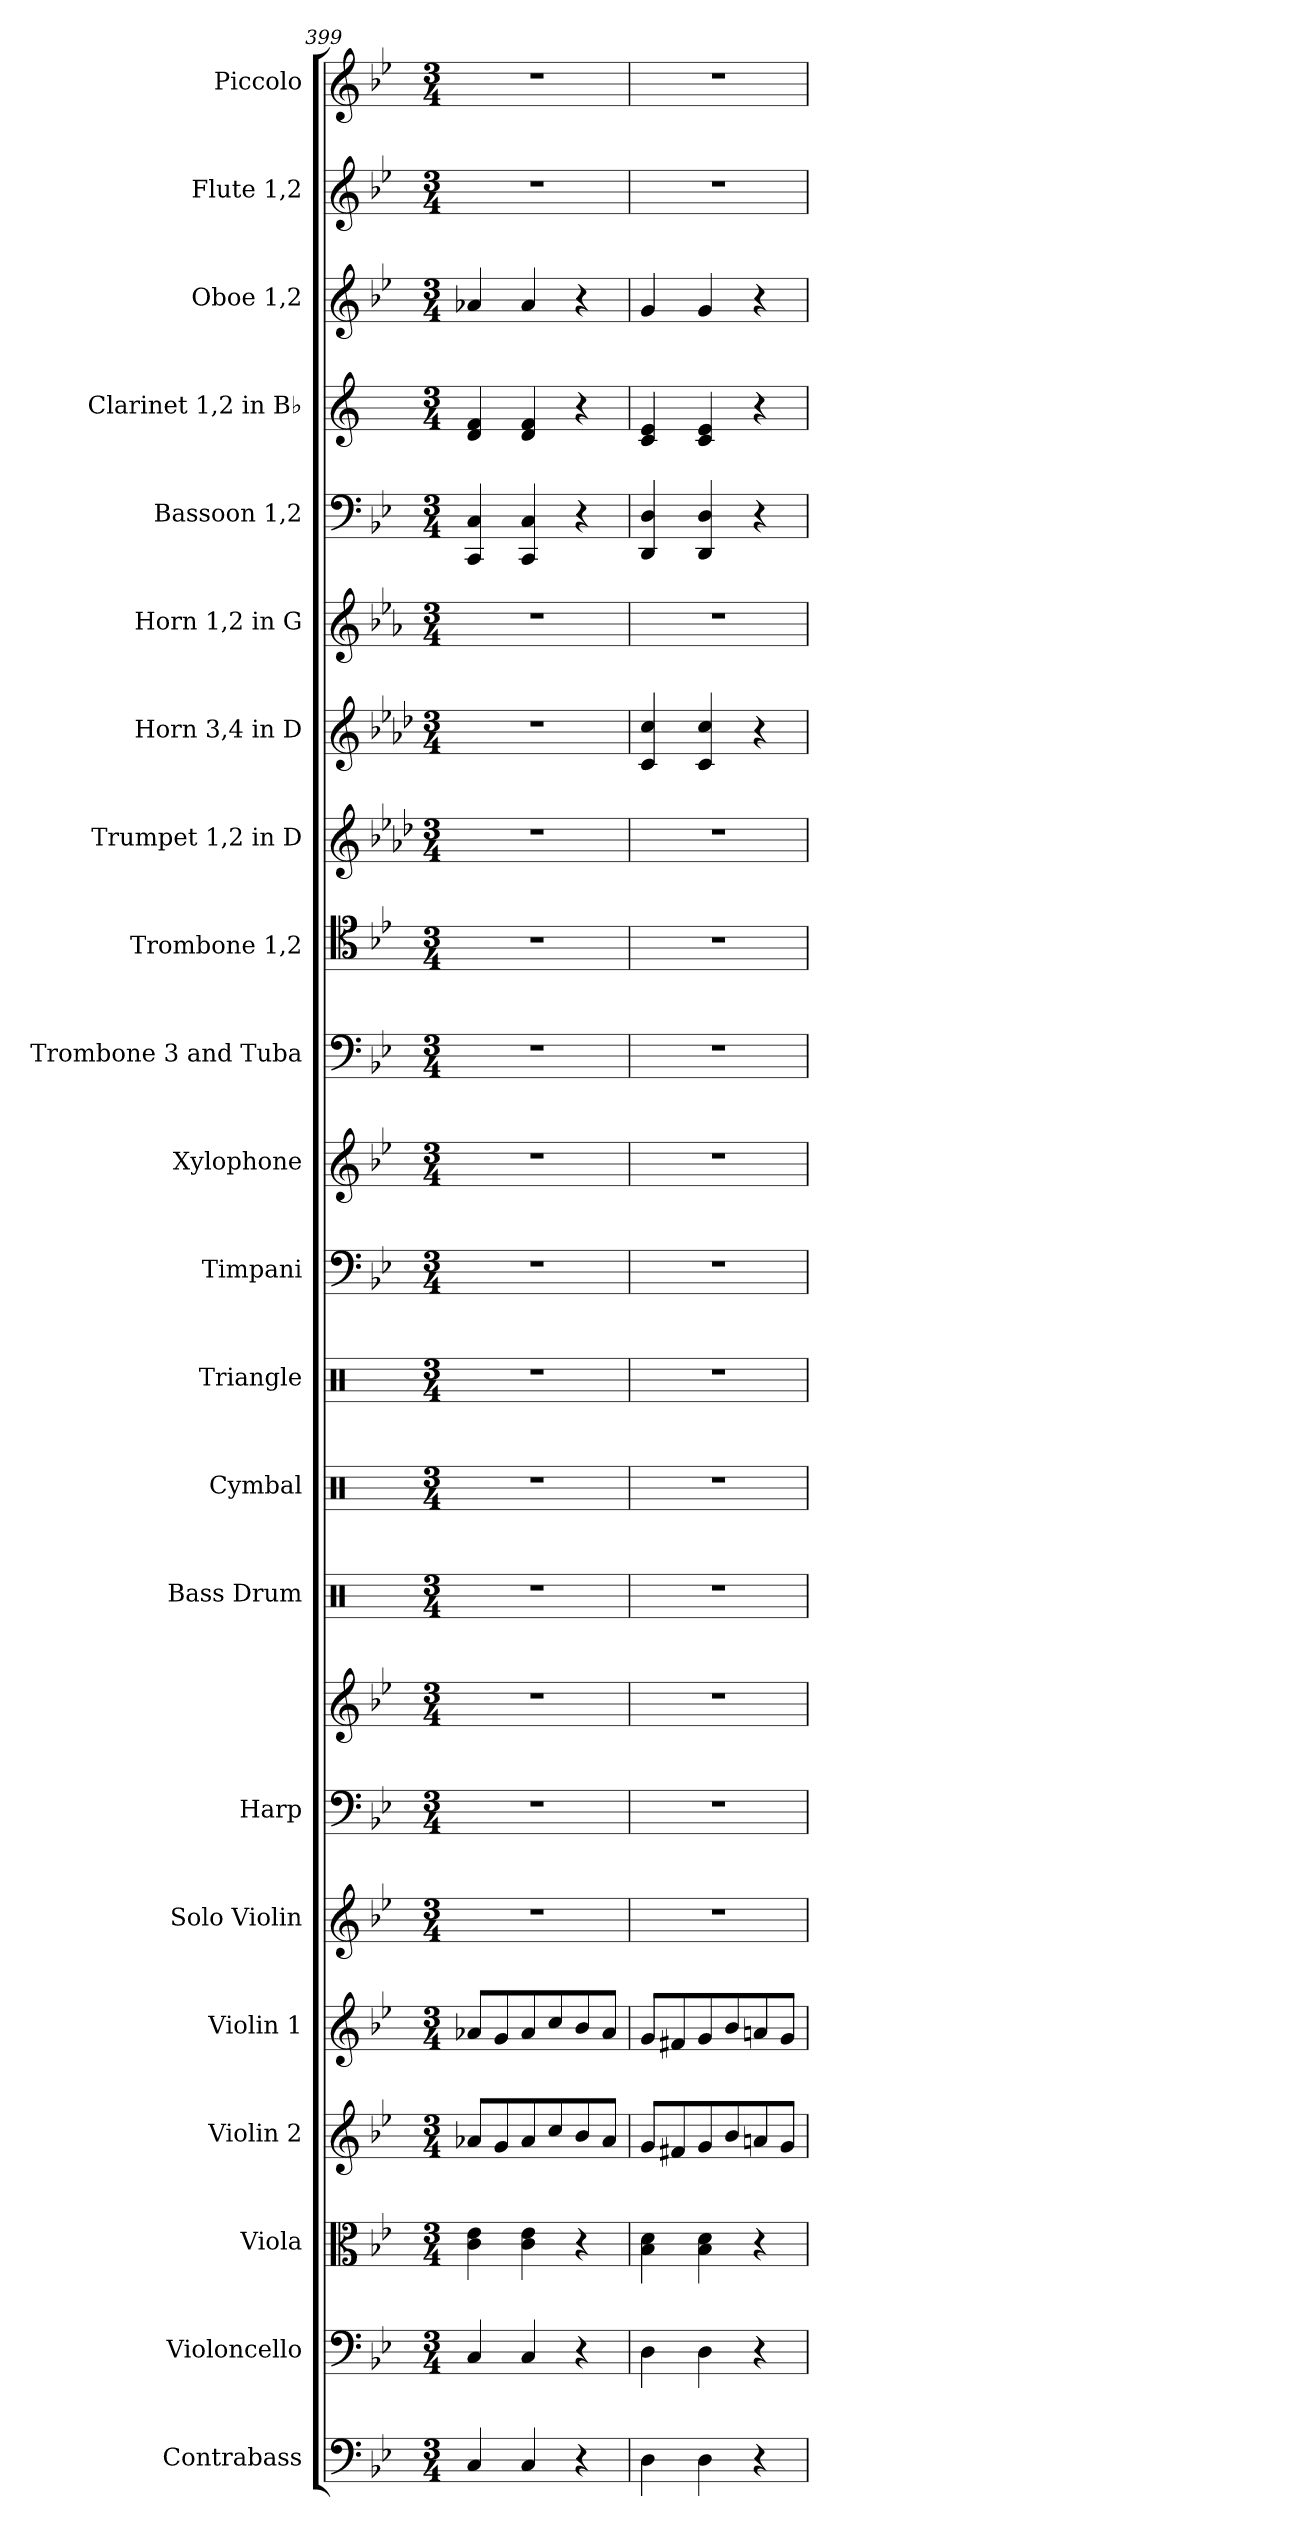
**kern	**kern	**kern	**kern	**kern	**kern	**kern	**kern	**kern	**kern	**kern	**kern	**kern	**kern	**kern	**kern	**kern	**kern	**kern	**kern	**kern	**kern	**kern
*part22	*part21	*part20	*part19	*part18	*part17	*part16	*part16	*part15	*part14	*part13	*part12	*part11	*part10	*part9	*part8	*part7	*part6	*part5	*part4	*part3	*part2	*part1
*staff23	*staff22	*staff21	*staff20	*staff19	*staff18	*staff17	*staff16	*staff15	*staff14	*staff13	*staff12	*staff11	*staff10	*staff9	*staff8	*staff7	*staff6	*staff5	*staff4	*staff3	*staff2	*staff1
*I"Contrabass	*I"Violoncello	*I"Viola	*I"Violin 2	*I"Violin 1	*I"Solo Violin	*I"Harp	*	*I"Bass Drum	*I"Cymbal	*I"Triangle	*I"Timpani	*I"Xylophone	*I"Trombone 3 and Tuba	*I"Trombone 1,2	*I"Trumpet 1,2 in D	*I"Horn 3,4 in D	*I"Horn 1,2 in G	*I"Bassoon 1,2	*I"Clarinet 1,2 in B♭	*I"Oboe 1,2	*I"Flute 1,2	*I"Piccolo
*I'Cb.	*I'Vc.	*I'Vla.	*I'Vln. 2	*I'Vln. 1	*I'Solo Vln.	*I'Hrp.	*	*I'B.D	*I'Cym.	*I'Trgl.	*I'Timp.	*I'Xyl.	*I'Tbn. 3 and Tba.	*I'Tbn. 1,2	*I'Tpt. 1,2 in D	*I'Hn. 3,4 in D	*I'Hn. 1,2 in G	*I'Bsn. 1,2	*I'Cl. 1,2 in B♭	*I'Ob. 1,2	*I'Fl. 1,2	*I'Picc.
*clefF4	*clefF4	*clefC3	*clefG2	*clefG2	*clefG2	*clefF4	*clefG2	*clefX	*clefX	*clefX	*clefF4	*clefG2	*clefF4	*clefC4	*clefG2	*clefG2	*clefG2	*clefF4	*clefG2	*clefG2	*clefG2	*clefG2
*ITrd7c12	*	*	*	*	*	*	*	*	*	*	*	*ITrd-7c-12	*	*	*ITrd-1c-2	*ITrd6c10	*ITrd3c5	*	*ITrd1c2	*	*	*ITrd-7c-12
*k[b-e-]	*k[b-e-]	*k[b-e-]	*k[b-e-]	*k[b-e-]	*k[b-e-]	*k[b-e-]	*k[b-e-]	*k[]	*k[]	*k[]	*k[b-e-]	*k[b-e-]	*k[b-e-]	*k[b-e-]	*k[b-e-]	*k[b-e-]	*k[b-e-]	*k[b-e-]	*k[b-e-]	*k[b-e-]	*k[b-e-]	*k[b-e-]
*M3/4	*M3/4	*M3/4	*M3/4	*M3/4	*M3/4	*M3/4	*M3/4	*M3/4	*M3/4	*M3/4	*M3/4	*M3/4	*M3/4	*M3/4	*M3/4	*M3/4	*M3/4	*M3/4	*M3/4	*M3/4	*M3/4	*M3/4
=399	=399	=399	=399	=399	=399	=399	=399	=399	=399	=399	=399	=399	=399	=399	=399	=399	=399	=399	=399	=399	=399	=399
4CC/	4C/	4c\ 4e-\	8a-X/L	8a-X/L	2.r	2.r	2.r	2.r	2.r	2.r	2.r	2.r	2.r	2.r	2.r	2.r	2.r	4CC/ 4C/	4c/ 4e-/	4a-X/	2.r	2.r
.	.	.	8g/	8g/	.	.	.	.	.	.	.	.	.	.	.	.	.	.	.	.	.	.
4CC/	4C/	4c\ 4e-\	8a-/	8a-/	.	.	.	.	.	.	.	.	.	.	.	.	.	4CC/ 4C/	4c/ 4e-/	4a-/	.	.
.	.	.	8cc/	8cc/	.	.	.	.	.	.	.	.	.	.	.	.	.	.	.	.	.	.
4r	4r	4r	8b-/	8b-/	.	.	.	.	.	.	.	.	.	.	.	.	.	4r	4r	4r	.	.
.	.	.	8a-/J	8a-/J	.	.	.	.	.	.	.	.	.	.	.	.	.	.	.	.	.	.
!!LO:PB:g=z
=400	=400	=400	=400	=400	=400	=400	=400	=400	=400	=400	=400	=400	=400	=400	=400	=400	=400	=400	=400	=400	=400	=400
4DD\	4D\	4B-\ 4d\	8g/L	8g/L	2.r	2.r	2.r	2.r	2.r	2.r	2.r	2.r	2.r	2.r	2.r	4D/ 4d/	2.r	4DD/ 4D/	4B-/ 4d/	4g/	2.r	2.r
.	.	.	8f#X/	8f#X/	.	.	.	.	.	.	.	.	.	.	.	.	.	.	.	.	.	.
4DD\	4D\	4B-\ 4d\	8g/	8g/	.	.	.	.	.	.	.	.	.	.	.	4D/ 4d/	.	4DD/ 4D/	4B-/ 4d/	4g/	.	.
.	.	.	8b-/	8b-/	.	.	.	.	.	.	.	.	.	.	.	.	.	.	.	.	.	.
4r	4r	4r	8an/	8an/	.	.	.	.	.	.	.	.	.	.	.	4r	.	4r	4r	4r	.	.
.	.	.	8g/J	8g/J	.	.	.	.	.	.	.	.	.	.	.	.	.	.	.	.	.	.
=	=	=	=	=	=	=	=	=	=	=	=	=	=	=	=	=	=	=	=	=	=	=
*-	*-	*-	*-	*-	*-	*-	*-	*-	*-	*-	*-	*-	*-	*-	*-	*-	*-	*-	*-	*-	*-	*-
